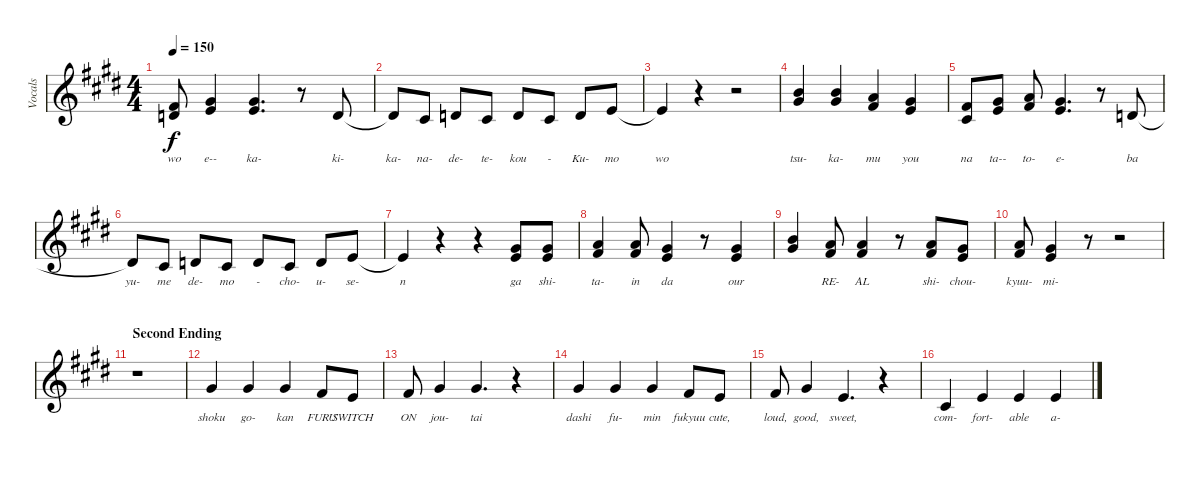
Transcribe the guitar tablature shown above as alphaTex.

\track ("Vocals" "Vocals") {instrument pad4choir}
\staff {score}
\tuning (E4 B3 G3 D3 A2 E2 B1) {hide}
\ts (4 4)
\tempo 150
\clef g2
\ks e
(2.1 3.2).8{lyrics (0 "wo") lyrics (1 "") lyrics (2 "") lyrics (3 "") lyrics (4 "") dy f} (0.1 9.2).4{lyrics (0 "e--") lyrics (1 "") lyrics (2 "") lyrics (3 "") lyrics (4 "")} (0.1 9.2).4{d lyrics (0 "ka-") lyrics (1 "") lyrics (2 "") lyrics (3 "") lyrics (4 "")} r.8 3.2.8{lyrics (0 "ki-") lyrics (1 "") lyrics (2 "") lyrics (3 "") lyrics (4 "")} |
3.2{t}.8{lyrics (0 "ka-") lyrics (1 "") lyrics (2 "") lyrics (3 "") lyrics (4 "")} 2.2.8{lyrics (0 "na-") lyrics (1 "") lyrics (2 "") lyrics (3 "") lyrics (4 "")} 3.2.8{lyrics (0 "de-") lyrics (1 "") lyrics (2 "") lyrics (3 "") lyrics (4 "")} 2.2.8{lyrics (0 "te-") lyrics (1 "") lyrics (2 "") lyrics (3 "") lyrics (4 "")} 3.2.8{lyrics (0 "kou") lyrics (1 "") lyrics (2 "") lyrics (3 "") lyrics (4 "")} 2.2.8{lyrics (0 "-") lyrics (1 "") lyrics (2 "") lyrics (3 "") lyrics (4 "")} 3.2.8{lyrics (0 "Ku-") lyrics (1 "") lyrics (2 "") lyrics (3 "") lyrics (4 "")} 0.1.8{lyrics (0 "mo") lyrics (1 "") lyrics (2 "") lyrics (3 "") lyrics (4 "")} |
0.1{t}.4{lyrics (0 "wo") lyrics (1 "") lyrics (2 "") lyrics (3 "") lyrics (4 "")} r.4 r.2 |
(4.1 12.2).4{lyrics (0 "tsu-") lyrics (1 "") lyrics (2 "") lyrics (3 "") lyrics (4 "")} (4.1 12.2).4{lyrics (0 "ka-") lyrics (1 "") lyrics (2 "") lyrics (3 "") lyrics (4 "")} (2.1 10.2).4{lyrics (0 "mu") lyrics (1 "") lyrics (2 "") lyrics (3 "") lyrics (4 "")} (0.1 9.2).4{lyrics (0 "you") lyrics (1 "") lyrics (2 "") lyrics (3 "") lyrics (4 "")} |
(2.1 2.2).8{lyrics (0 "na") lyrics (1 "") lyrics (2 "") lyrics (3 "") lyrics (4 "")} (0.1 9.2).8{lyrics (0 "ta--") lyrics (1 "") lyrics (2 "") lyrics (3 "") lyrics (4 "")} (2.1 10.2).8{lyrics (0 "to-") lyrics (1 "") lyrics (2 "") lyrics (3 "") lyrics (4 "")} (0.1 9.2).4{d lyrics (0 "e-") lyrics (1 "") lyrics (2 "") lyrics (3 "") lyrics (4 "")} r.8 3.2.8{lyrics (0 "ba") lyrics (1 "") lyrics (2 "") lyrics (3 "") lyrics (4 "")} |
3.2{t}.8{lyrics (0 "yu-") lyrics (1 "") lyrics (2 "") lyrics (3 "") lyrics (4 "")} 2.2.8{lyrics (0 "me") lyrics (1 "") lyrics (2 "") lyrics (3 "") lyrics (4 "")} 3.2.8{lyrics (0 "de-") lyrics (1 "") lyrics (2 "") lyrics (3 "") lyrics (4 "")} 2.2.8{lyrics (0 "mo") lyrics (1 "") lyrics (2 "") lyrics (3 "") lyrics (4 "")} 3.2.8{lyrics (0 "-") lyrics (1 "") lyrics (2 "") lyrics (3 "") lyrics (4 "")} 2.2.8{lyrics (0 "cho-") lyrics (1 "") lyrics (2 "") lyrics (3 "") lyrics (4 "")} 3.2.8{lyrics (0 "u-") lyrics (1 "") lyrics (2 "") lyrics (3 "") lyrics (4 "")} 0.1.8{lyrics (0 "se-") lyrics (1 "") lyrics (2 "") lyrics (3 "") lyrics (4 "")} |
0.1{t}.4{lyrics (0 "n") lyrics (1 "") lyrics (2 "") lyrics (3 "") lyrics (4 "")} r.4 r.4 (0.1 9.2).8{lyrics (0 "ga") lyrics (1 "") lyrics (2 "") lyrics (3 "") lyrics (4 "")} (0.1 9.2).8{lyrics (0 "shi-") lyrics (1 "") lyrics (2 "") lyrics (3 "") lyrics (4 "")} |
(2.1 10.2).4{lyrics (0 "ta-") lyrics (1 "") lyrics (2 "") lyrics (3 "") lyrics (4 "")} (2.1 10.2).8{lyrics (0 "in") lyrics (1 "") lyrics (2 "") lyrics (3 "") lyrics (4 "")} (0.1 9.2).4{lyrics (0 "da") lyrics (1 "") lyrics (2 "") lyrics (3 "") lyrics (4 "")} r.8 (0.1 9.2).4{lyrics (0 "our") lyrics (1 "") lyrics (2 "") lyrics (3 "") lyrics (4 "")} |
(4.1 12.2).4{lyrics (0 "") lyrics (1 "") lyrics (2 "") lyrics (3 "") lyrics (4 "")} (2.1 10.2).8{lyrics (0 "RE-") lyrics (1 "") lyrics (2 "") lyrics (3 "") lyrics (4 "")} (2.1 10.2).4{lyrics (0 "AL") lyrics (1 "") lyrics (2 "") lyrics (3 "") lyrics (4 "")} r.8 (2.1 10.2).8{lyrics (0 "shi-") lyrics (1 "") lyrics (2 "") lyrics (3 "") lyrics (4 "")} (0.1 9.2).8{lyrics (0 "chou-") lyrics (1 "") lyrics (2 "") lyrics (3 "") lyrics (4 "")} |
(2.1 10.2).8{lyrics (0 "kyuu-") lyrics (1 "") lyrics (2 "") lyrics (3 "") lyrics (4 "")} (0.1 9.2).4{lyrics (0 "mi-") lyrics (1 "") lyrics (2 "") lyrics (3 "") lyrics (4 "")} r.8 r.2 |
\section ("" "Second Ending")
r.1 |
\section ("" "")
4.1.4{lyrics (0 "shoku") lyrics (1 "") lyrics (2 "") lyrics (3 "") lyrics (4 "")} 4.1.4{lyrics (0 "go-") lyrics (1 "") lyrics (2 "") lyrics (3 "") lyrics (4 "")} 4.1.4{lyrics (0 "kan") lyrics (1 "") lyrics (2 "") lyrics (3 "") lyrics (4 "")} 2.1.8{lyrics (0 "FURU") lyrics (1 "") lyrics (2 "") lyrics (3 "") lyrics (4 "")} 0.1.8{lyrics (0 "SWITCH") lyrics (1 "") lyrics (2 "") lyrics (3 "") lyrics (4 "")} |
2.1.8{lyrics (0 "ON") lyrics (1 "") lyrics (2 "") lyrics (3 "") lyrics (4 "")} 4.1.4{lyrics (0 "jou-") lyrics (1 "") lyrics (2 "") lyrics (3 "") lyrics (4 "")} 4.1.4{d lyrics (0 "tai") lyrics (1 "") lyrics (2 "") lyrics (3 "") lyrics (4 "")} r.4 |
4.1.4{lyrics (0 "dashi") lyrics (1 "") lyrics (2 "") lyrics (3 "") lyrics (4 "")} 4.1.4{lyrics (0 "fu-") lyrics (1 "") lyrics (2 "") lyrics (3 "") lyrics (4 "")} 4.1.4{lyrics (0 "min") lyrics (1 "") lyrics (2 "") lyrics (3 "") lyrics (4 "")} 2.1.8{lyrics (0 "fukyuu") lyrics (1 "") lyrics (2 "") lyrics (3 "") lyrics (4 "")} 0.1.8{lyrics (0 "cute,") lyrics (1 "") lyrics (2 "") lyrics (3 "") lyrics (4 "")} |
2.1.8{lyrics (0 "loud,") lyrics (1 "") lyrics (2 "") lyrics (3 "") lyrics (4 "")} 4.1.4{lyrics (0 "good,") lyrics (1 "") lyrics (2 "") lyrics (3 "") lyrics (4 "")} 0.1.4{d lyrics (0 "sweet,") lyrics (1 "") lyrics (2 "") lyrics (3 "") lyrics (4 "")} r.4 |
2.2.4{lyrics (0 "com-") lyrics (1 "") lyrics (2 "") lyrics (3 "") lyrics (4 "")} 0.1.4{lyrics (0 "fort-") lyrics (1 "") lyrics (2 "") lyrics (3 "") lyrics (4 "")} 0.1.4{lyrics (0 "able") lyrics (1 "") lyrics (2 "") lyrics (3 "") lyrics (4 "")} 0.1.4{lyrics (0 "a-") lyrics (1 "") lyrics (2 "") lyrics (3 "") lyrics (4 "")}
